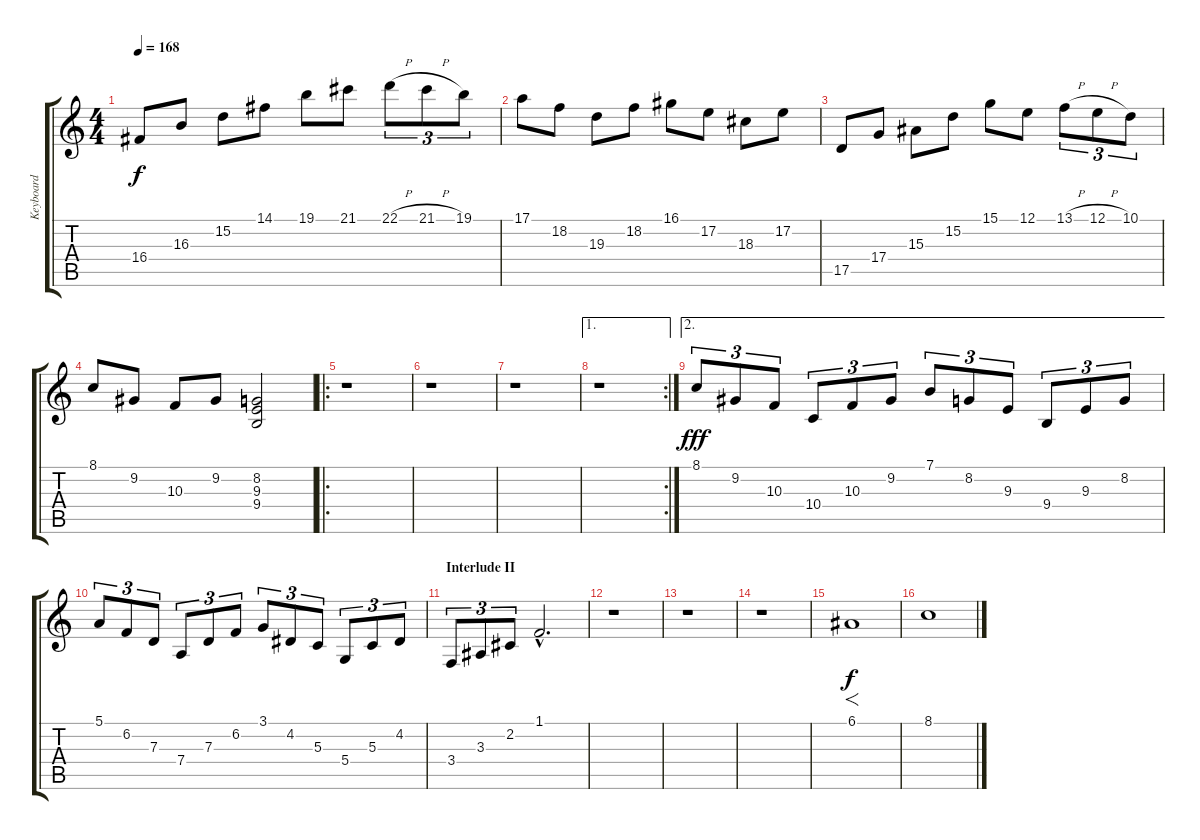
\track ("Keyboard" "Keyboard") {instrument musicbox}
\staff {score tabs}
\tuning (E4 B3 G3 D3 A2 E2) {hide}
\ts (4 4)
\tempo 168
\clef g2
\ks c
16.4.8{dy f} 16.3.8 15.2.8 14.1.8 19.1.8 21.1.8 22.1{h}.8{tu (3 2)} 21.1{h}.8{tu (3 2)} 19.1.8{tu (3 2)} |
17.1.8 18.2.8 19.3.8 18.2.8 16.1.8 17.2.8 18.3.8 17.2.8 |
17.5.8 17.4.8 15.3.8 15.2.8 15.1.8 12.1.8 13.1{h}.8{tu (3 2)} 12.1{h}.8{tu (3 2)} 10.1.8{tu (3 2)} |
8.1.8 9.2.8 10.3.8 9.2.8 (8.2 9.3 9.4).2 |
\ro
r.1 |
r.1 |
r.1 |
\ae 1
\rc 2
r.1 |
\ae 2
8.1.8{tu (3 2) dy fff} 9.2.8{tu (3 2)} 10.3.8{tu (3 2)} 10.4.8{tu (3 2)} 10.3.8{tu (3 2)} 9.2.8{tu (3 2)} 7.1.8{tu (3 2)} 8.2.8{tu (3 2)} 9.3.8{tu (3 2)} 9.4.8{tu (3 2)} 9.3.8{tu (3 2)} 8.2.8{tu (3 2)} |
5.1.8{tu (3 2)} 6.2.8{tu (3 2)} 7.3.8{tu (3 2)} 7.4.8{tu (3 2)} 7.3.8{tu (3 2)} 6.2.8{tu (3 2)} 3.1.8{tu (3 2)} 4.2.8{tu (3 2)} 5.3.8{tu (3 2)} 5.4.8{tu (3 2)} 5.3.8{tu (3 2)} 4.2.8{tu (3 2)} |
\section ("" "Interlude II")
3.4.8{tu (3 2)} 3.3.8{tu (3 2)} 2.2.8{tu (3 2)} 1.1{hac}.2{d} |
r.1 |
r.1 |
r.1 |
6.1.1{f dy f volume 10 instrument stringensemble2} |
8.1.1
